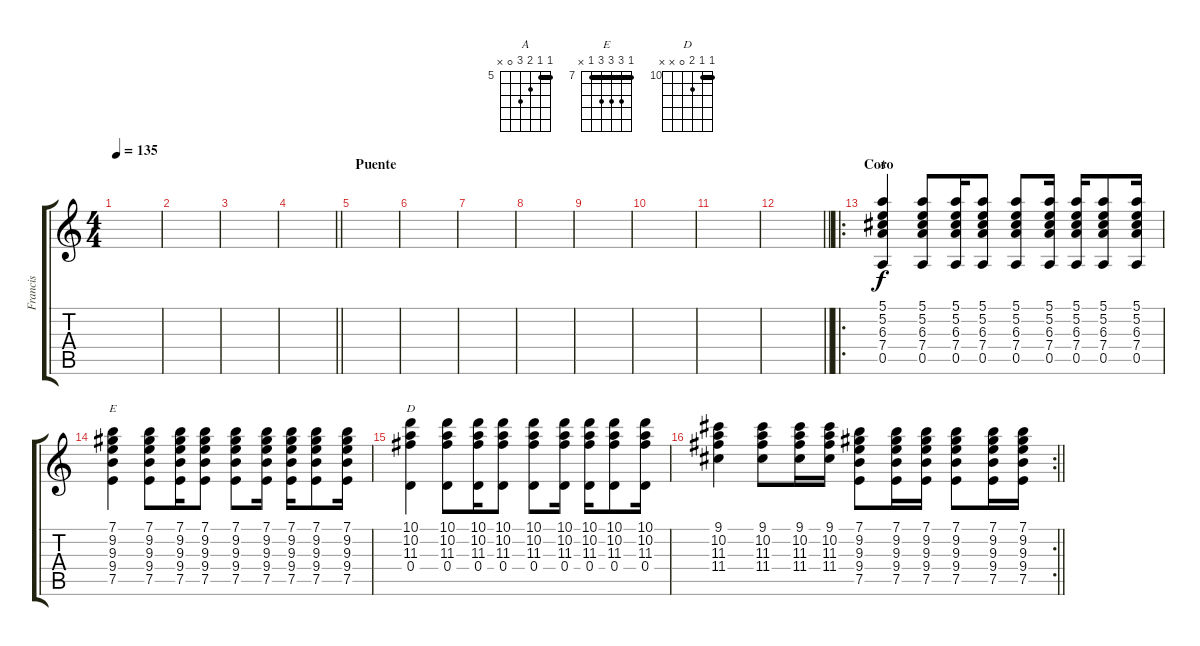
\track ("Francis" "Francis") {instrument acousticguitarnylon}
\staff {score tabs}
\tuning (E4 B3 G3 D3 A2 E2) {hide}
\chord ("A" 5 5 6 7 0 x) {firstfret 5 barre 5}
\chord ("E" 7 9 9 9 7 x) {firstfret 7 barre 7}
\chord ("D" 10 10 11 0 x x) {firstfret 10 barre 10}
\ts (4 4)
\tempo 135
\clef g2
\ks c
|
|
|
\barLineRight lightlight
|
\section ("" "Puente")
|
|
|
|
|
|
|
\barLineRight lightlight
|
\ro
\section ("" "Coro")
(5.1 5.2 6.3 7.4 0.5).4{ch "A"} (5.1 5.2 6.3 7.4 0.5).8 (5.1 5.2 6.3 7.4 0.5).16 (5.1 5.2 6.3 7.4 0.5).8 (5.1 5.2 6.3 7.4 0.5).8 (5.1 5.2 6.3 7.4 0.5).16 (5.1 5.2 6.3 7.4 0.5).16 (5.1 5.2 6.3 7.4 0.5).8 (5.1 5.2 6.3 7.4 0.5).16 |
(7.1 9.2 9.3 9.4 7.5).4{ch "E"} (7.1 9.2 9.3 9.4 7.5).8 (7.1 9.2 9.3 9.4 7.5).16 (7.1 9.2 9.3 9.4 7.5).8 (7.1 9.2 9.3 9.4 7.5).8 (7.1 9.2 9.3 9.4 7.5).16 (7.1 9.2 9.3 9.4 7.5).16 (7.1 9.2 9.3 9.4 7.5).8 (7.1 9.2 9.3 9.4 7.5).16 |
(10.1 10.2 11.3 0.4).4{ch "D"} (10.1 10.2 11.3 0.4).8 (10.1 10.2 11.3 0.4).16 (10.1 10.2 11.3 0.4).8 (10.1 10.2 11.3 0.4).8 (10.1 10.2 11.3 0.4).16 (10.1 10.2 11.3 0.4).16 (10.1 10.2 11.3 0.4).8 (10.1 10.2 11.3 0.4).16 |
\rc 2
\barLineRight lightlight
(9.1 10.2 11.3 11.4).4 (9.1 10.2 11.3 11.4).8 (9.1 10.2 11.3 11.4).16 (9.1 10.2 11.3 11.4).16 (7.1 9.2 9.3 9.4 7.5).8 (7.1 9.2 9.3 9.4 7.5).16 (7.1 9.2 9.3 9.4 7.5).16 (7.1 9.2 9.3 9.4 7.5).8 (7.1 9.2 9.3 9.4 7.5).16 (7.1 9.2 9.3 9.4 7.5).16
